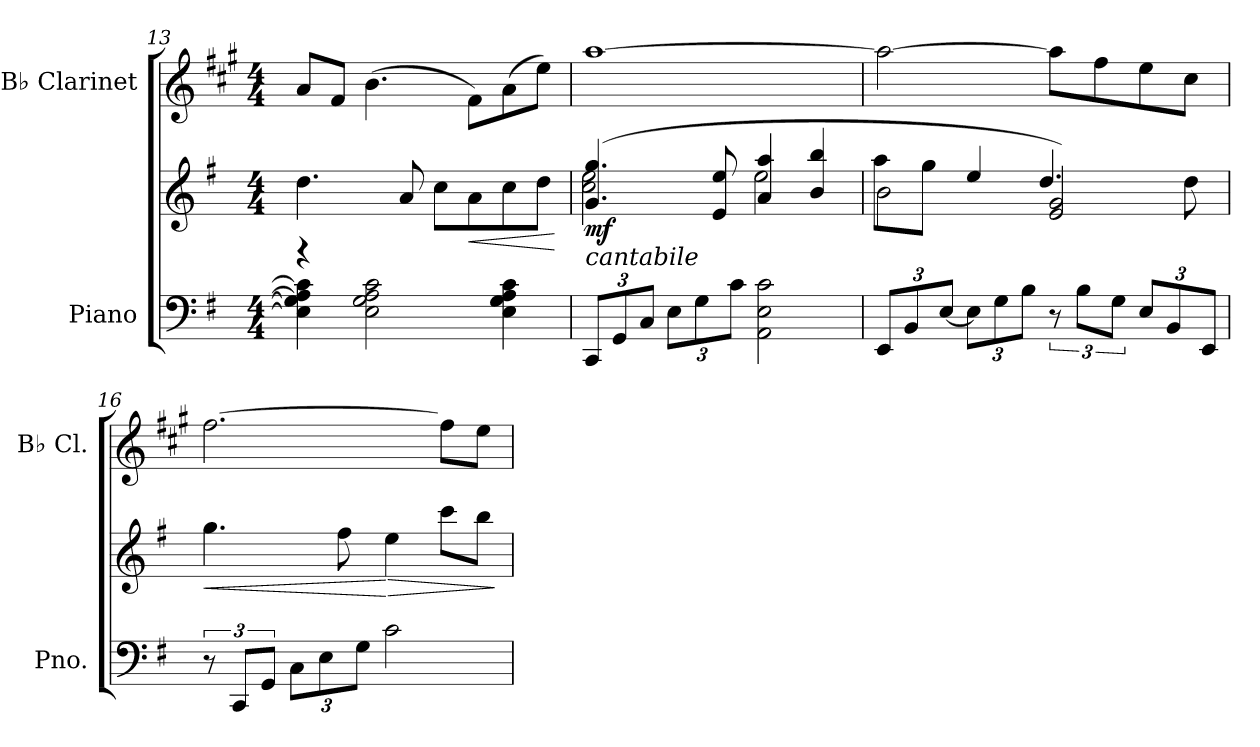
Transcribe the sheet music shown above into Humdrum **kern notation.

**kern	**kern	**dynam	**kern
*part2	*part2	*part2	*part1
*staff3	*staff2	*staff2/3	*staff1
*I"Piano	*	*	*I"B♭ Clarinet
*I'Pno.	*	*	*I'B♭ Cl.
*clefF4	*clefG2	*	*clefG2
*	*	*	*ITrd1c2
*k[f#]	*k[f#]	*	*k[f#]
*M4/4	*M4/4	*	*M4/4
=13	=13	=13	=13
*^	*	*	*
4r	4E\] 4G\] 4A\] 4c\]	4.dd\	.	8g/L
.	.	.	.	8e/J
2E\ 2G\ 2A\ 2c\	2.ryy	.	.	(>4.a\
.	.	8a/	.	.
.	.	8cc\L	.	.
!	!	!	!LO:HP:b	!
.	.	8a\	<	8e\L)
4E\ 4G\ 4A\ 4c\	.	8cc\	.	(>8g\
.	.	8dd\J	.	8dd\J)
*v	*v	*	*	*
.	.	[	.
=14	=14	=14	=14
*Xbrackettup	*	*	*
*	*^	*	*
!	!LO:TX:b:i:t=cantabile	!	!	!
!	!	!	!LO:DY:b	!
12CC/L	(>4.g/ 4.gg/	2cc\ 2ee\	mf	[1gg
12GG/	.	.	.	.
12C/J	.	.	.	.
12E\L	.	.	.	.
12G\	.	.	.	.
.	8e/ 8ee/	.	.	.
12c\J	.	.	.	.
2AA\ 2E\ 2c\	4a/ 4aa/	2ee\	.	.
.	4b/ 4bb/	.	.	.
!!LO:LB:g=z
=15	=15	=15	=15	=15
12EE/L	2b\	8aa\L	.	2gg\_
12BB/	.	.	.	.
.	.	8gg\J	.	.
[12E/J	.	.	.	.
12E\L]	.	4ee/	.	.
12G\	.	.	.	.
12B\J	.	.	.	.
*brackettup	*	*	*	*
12r	2e/ 2g/)	4.dd/	.	8gg\L]
12B\L	.	.	.	.
.	.	.	.	8ee\
12G\J	.	.	.	.
*Xbrackettup	*	*	*	*
12E/L	.	.	.	8dd\
12BB/	.	.	.	.
.	.	8dd\	.	8b\J
12EE/J	.	.	.	.
*	*v	*v	*	*
=16	=16	=16	=16
*brackettup	*	*	*
!	!	!LO:HP:b	!
12r	4.gg\	<	[2.ee\
12CC/L	.	.	.
12GG/J	.	.	.
*Xbrackettup	*	*	*
12C\L	.	.	.
12E\	.	.	.
.	8ff#\	.	.
12G\J	.	.	.
!	!	!LO:HP:n=1:b	!
2c\	4ee\	[ >	.
.	8ccc\L	.	8ee\L]
.	8bb\J	.	8dd\J
.	.	]	.
=	=	=	=
*-	*-	*-	*-
